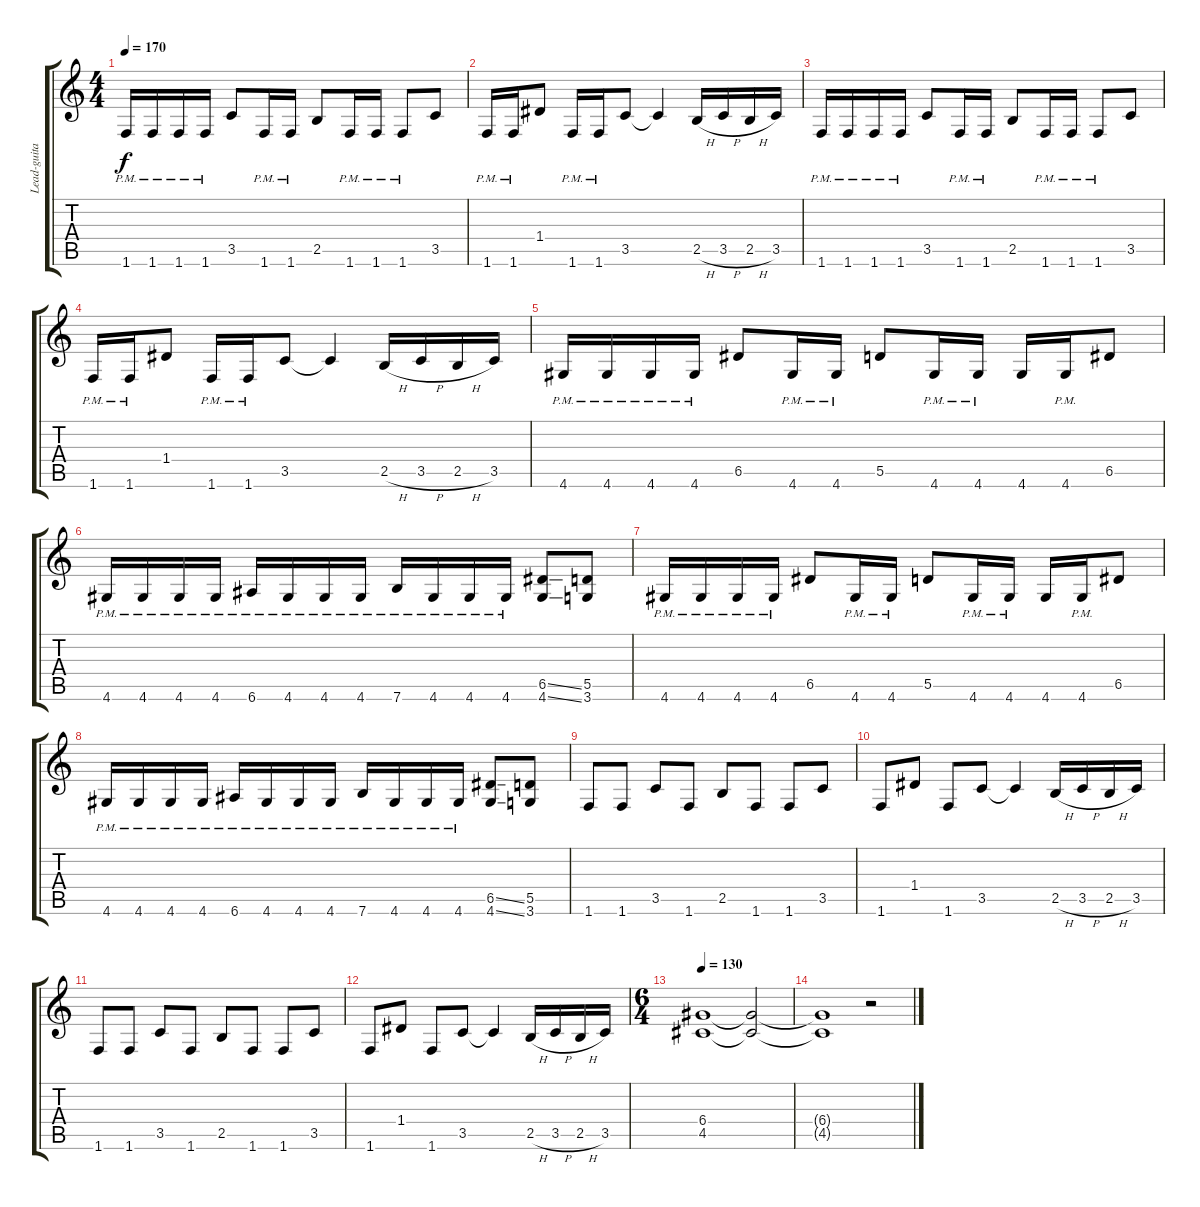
\track ("Lead-guitar - Galder" "Lead-guita") {instrument distortionguitar}
\staff {score tabs}
\tuning (E4 B3 G3 D3 A2 E2) {hide}
\ts (4 4)
\tempo 170
\clef g2
\ks c
1.6{pm}.16{dy f} 1.6{pm}.16 1.6{pm}.16 1.6{pm}.16 3.5.8 1.6{pm}.16 1.6{pm}.16 2.5.8 1.6{pm}.16 1.6{pm}.16 1.6{pm}.8 3.5.8 |
1.6{pm}.16 1.6{pm}.16 1.4.8 1.6{pm}.16 1.6{pm}.16 3.5.8 3.5{t}.4 2.5{h}.16 3.5{h}.16 2.5{h}.16 3.5.16 |
1.6{pm}.16 1.6{pm}.16 1.6{pm}.16 1.6{pm}.16 3.5.8 1.6{pm}.16 1.6{pm}.16 2.5.8 1.6{pm}.16 1.6{pm}.16 1.6{pm}.8 3.5.8 |
1.6{pm}.16 1.6{pm}.16 1.4.8 1.6{pm}.16 1.6{pm}.16 3.5.8 3.5{t}.4 2.5{h}.16 3.5{h}.16 2.5{h}.16 3.5.16 |
4.6{pm}.16 4.6{pm}.16 4.6{pm}.16 4.6{pm}.16 6.5.8 4.6{pm}.16 4.6{pm}.16 5.5.8 4.6{pm}.16 4.6{pm}.16 4.6.16 4.6{pm}.16 6.5.8 |
4.6{pm}.16 4.6{pm}.16 4.6{pm}.16 4.6{pm}.16 6.6{pm}.16 4.6{pm}.16 4.6{pm}.16 4.6{pm}.16 7.6{pm}.16 4.6{pm}.16 4.6{pm}.16 4.6{pm}.16 (6.5{ss} 4.6{ss}).8 (5.5 3.6).8 |
4.6{pm}.16 4.6{pm}.16 4.6{pm}.16 4.6{pm}.16 6.5.8 4.6{pm}.16 4.6{pm}.16 5.5.8 4.6{pm}.16 4.6{pm}.16 4.6.16 4.6{pm}.16 6.5.8 |
4.6{pm}.16 4.6{pm}.16 4.6{pm}.16 4.6{pm}.16 6.6{pm}.16 4.6{pm}.16 4.6{pm}.16 4.6{pm}.16 7.6{pm}.16 4.6{pm}.16 4.6{pm}.16 4.6{pm}.16 (6.5{ss} 4.6{ss}).8 (5.5 3.6).8 |
1.6.8 1.6.8 3.5.8 1.6.8 2.5.8 1.6.8 1.6.8 3.5.8 |
1.6.8 1.4.8 1.6.8 3.5.8 3.5{t}.4 2.5{h}.16 3.5{h}.16 2.5{h}.16 3.5.16 |
1.6.8 1.6.8 3.5.8 1.6.8 2.5.8 1.6.8 1.6.8 3.5.8 |
1.6.8 1.4.8 1.6.8 3.5.8 3.5{t}.4 2.5{h}.16 3.5{h}.16 2.5{h}.16 3.5.16 |
\ts (6 4)
\tempo 130
(6.4 4.5).1{volume 0} (6.4{t} 4.5{t}).2 |
(6.4{t} 4.5{t}).1 r.2
